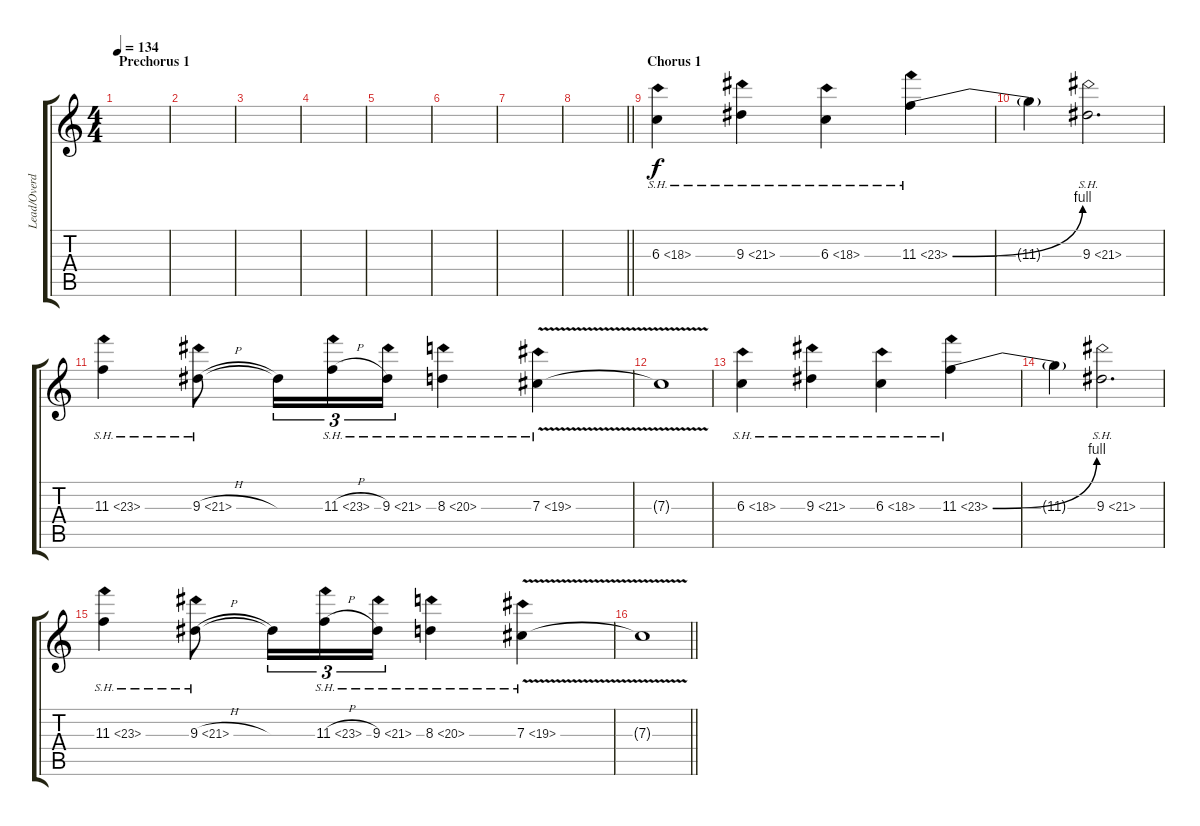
\track ("Lead/Overdub 1" "Lead/Overd") {instrument distortionguitar}
\staff {score tabs}
\tuning (Eb4 Bb3 Gb3 Db3 Ab2 Eb2) {hide}
\ts (4 4)
\section ("" "Prechorus 1")
\tempo 134
\clef g2
\ks c
|
|
|
|
|
|
|
\barLineRight lightlight
|
\section ("" "Chorus 1")
6.3{sh 12}.4{instrument distortionguitar} 9.3{sh 12}.4 6.3{sh 12}.4 11.3{be (bend 0 0 60 4) sh 12}.4 |
11.3{t}.4 9.3{sh 12}.2{d} |
11.3{sh 12}.4 9.3{sh 12 h}.8 9.3{t}.16{tu (3 2)} 11.3{sh 12 h}.16{tu (3 2)} 9.3{sh 12}.16{tu (3 2)} 8.3{sh 12}.4 7.3{sh 12 v}.4 |
7.3{t}.1 |
6.3{sh 12}.4 9.3{sh 12}.4 6.3{sh 12}.4 11.3{be (bend 0 0 60 4) sh 12}.4 |
11.3{t}.4 9.3{sh 12}.2{d} |
11.3{sh 12}.4 9.3{sh 12 h}.8 9.3{t}.16{tu (3 2)} 11.3{sh 12 h}.16{tu (3 2)} 9.3{sh 12}.16{tu (3 2)} 8.3{sh 12}.4 7.3{sh 12 v}.4 |
\barLineRight lightlight
7.3{t}.1
